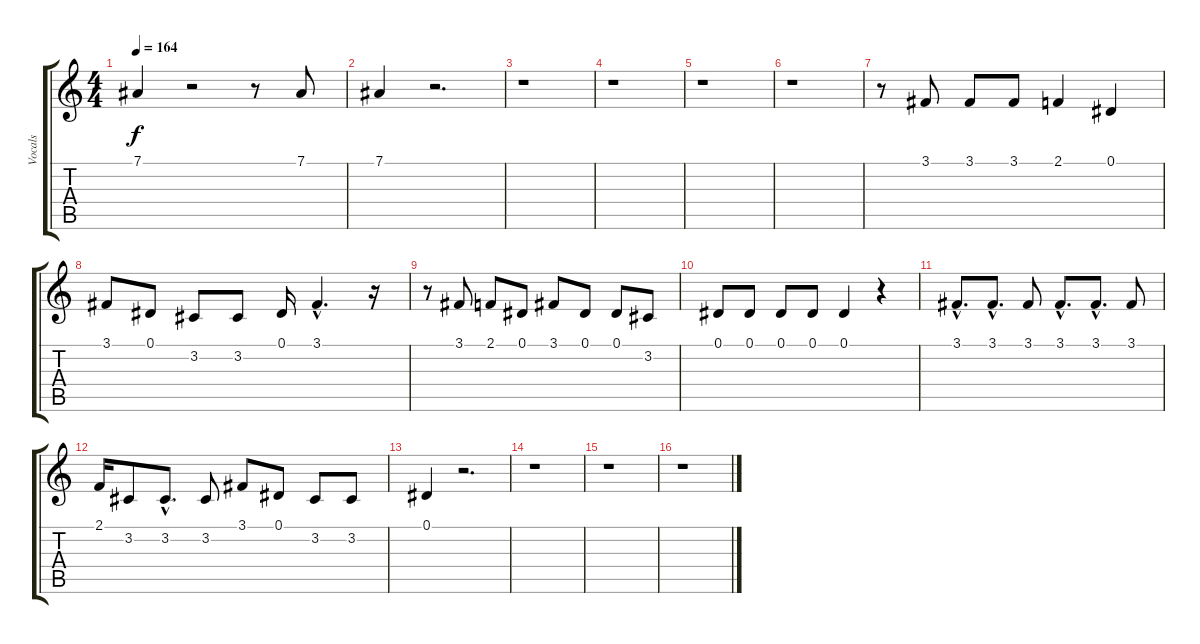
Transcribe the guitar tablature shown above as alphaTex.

\track ("Vocals" "Vocals") {instrument lead8bassandlead}
\staff {score tabs}
\tuning (Eb4 Bb3 Gb3 Db3 Ab2 Eb2) {hide}
\ts (4 4)
\tempo 164
\clef g2
\ks c
7.1.4{dy f} r.2 r.8 7.1.8 |
7.1.4 r.2{d} |
r.1 |
r.1 |
r.1 |
r.1 |
r.8 3.1.8 3.1.8 3.1.8 2.1.4 0.1.4 |
3.1.8 0.1.8 3.2.8 3.2.8 0.1.16 3.1{hac}.4{d} r.16 |
r.8 3.1.8 2.1.8 0.1.8 3.1.8 0.1.8 0.1.8 3.2.8 |
0.1.8 0.1.8 0.1.8 0.1.8 0.1.4 r.4 |
3.1{hac}.8{d} 3.1{hac}.8{d} 3.1.8 3.1{hac}.8{d} 3.1{hac}.8{d} 3.1.8 |
2.1.16 3.2.8 3.2{hac}.8{d} 3.2.8 3.1.8 0.1.8 3.2.8 3.2.8 |
0.1.4 r.2{d} |
r.1 |
r.1 |
r.1
